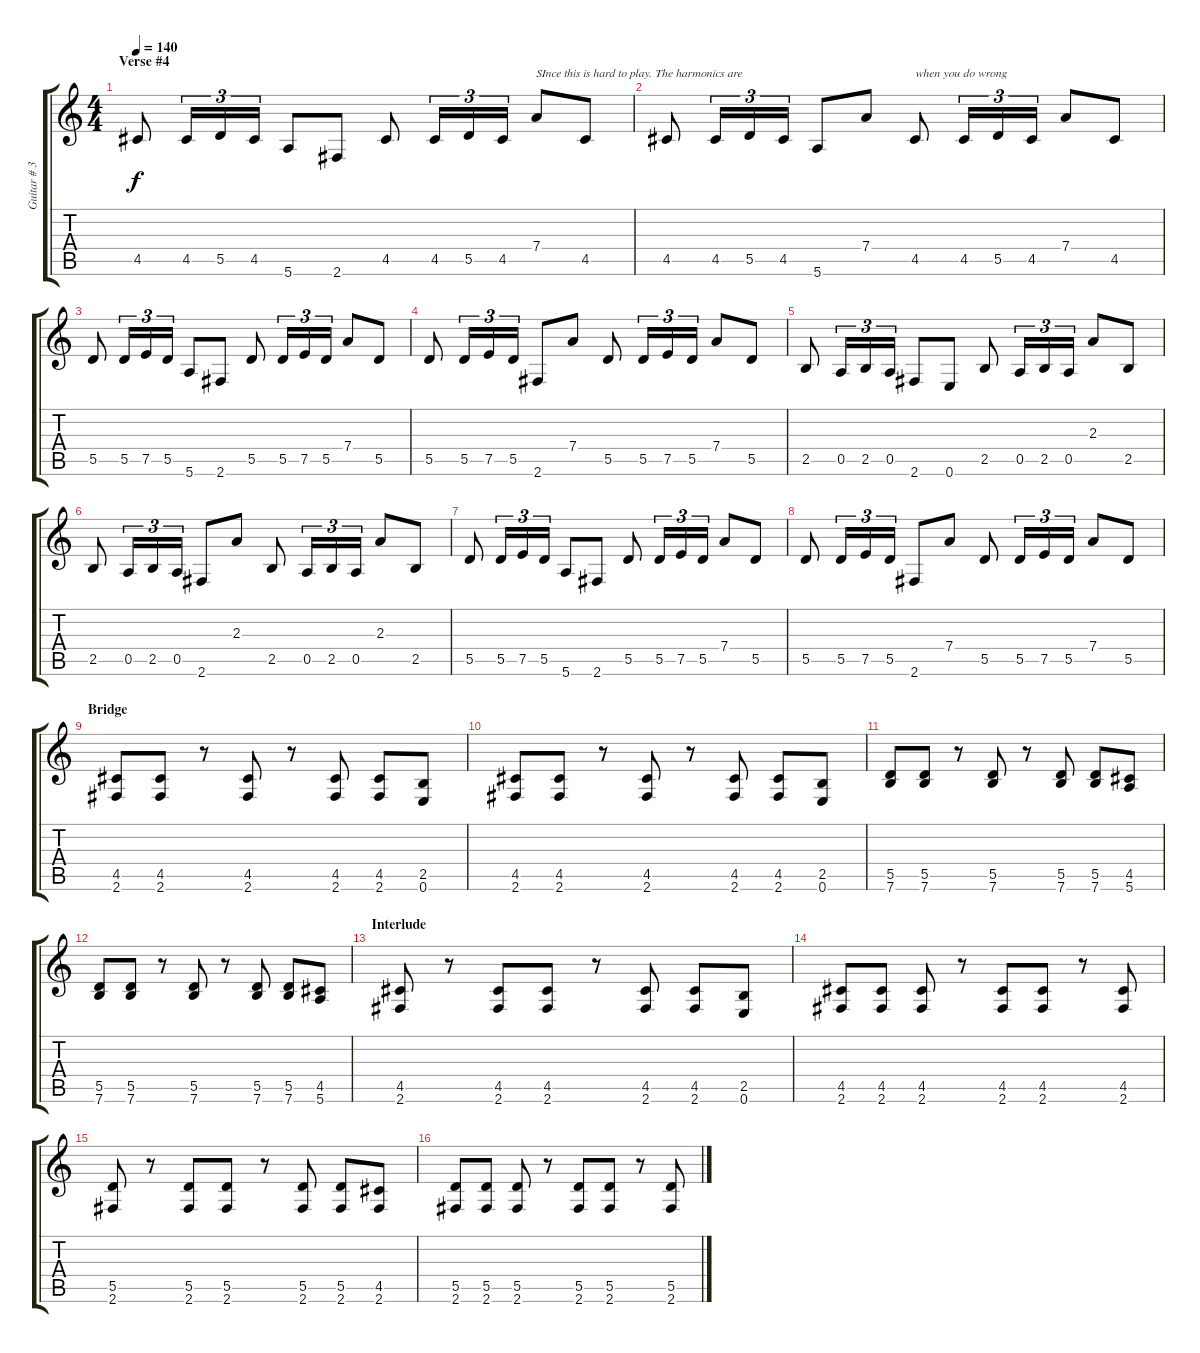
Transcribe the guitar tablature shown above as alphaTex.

\track ("Guitar # 3 - Distorted Guitar" "Guitar # 3") {instrument distortionguitar}
\staff {score tabs}
\tuning (E4 B3 G3 D3 A2 E2) {hide}
\ts (4 4)
\section ("" "Verse #4")
\tempo 140
\clef g2
\ks c
4.5.8{dy f} 4.5.16{tu (3 2)} 5.5.16{tu (3 2)} 4.5.16{tu (3 2)} 5.6.8 2.6.8 4.5.8 4.5.16{tu (3 2)} 5.5.16{tu (3 2)} 4.5.16{tu (3 2)} 7.4.8{txt "SInce this is hard to play. The harmonics are " instrument guitarharmonics} 4.5.8{instrument distortionguitar} |
4.5.8 4.5.16{tu (3 2)} 5.5.16{tu (3 2)} 4.5.16{tu (3 2)} 5.6.8 7.4.8{instrument guitarharmonics} 4.5.8{txt "when you do wrong" instrument distortionguitar} 4.5.16{tu (3 2)} 5.5.16{tu (3 2)} 4.5.16{tu (3 2)} 7.4.8 4.5.8 |
5.5.8 5.5.16{tu (3 2)} 7.5.16{tu (3 2)} 5.5.16{tu (3 2)} 5.6.8 2.6.8 5.5.8 5.5.16{tu (3 2)} 7.5.16{tu (3 2)} 5.5.16{tu (3 2)} 7.4.8{instrument guitarharmonics} 5.5.8{instrument distortionguitar} |
5.5.8 5.5.16{tu (3 2)} 7.5.16{tu (3 2)} 5.5.16{tu (3 2)} 2.6.8 7.4.8{instrument guitarharmonics} 5.5.8{instrument distortionguitar} 5.5.16{tu (3 2)} 7.5.16{tu (3 2)} 5.5.16{tu (3 2)} 7.4.8 5.5.8 |
2.5.8 0.5.16{tu (3 2)} 2.5.16{tu (3 2)} 0.5.16{tu (3 2)} 2.6.8 0.6.8 2.5.8 0.5.16{tu (3 2)} 2.5.16{tu (3 2)} 0.5.16{tu (3 2)} 2.3.8{instrument guitarharmonics} 2.5.8{instrument distortionguitar} |
2.5.8 0.5.16{tu (3 2)} 2.5.16{tu (3 2)} 0.5.16{tu (3 2)} 2.6.8 2.3.8{instrument guitarharmonics} 2.5.8{instrument distortionguitar} 0.5.16{tu (3 2)} 2.5.16{tu (3 2)} 0.5.16{tu (3 2)} 2.3.8 2.5.8 |
5.5.8 5.5.16{tu (3 2)} 7.5.16{tu (3 2)} 5.5.16{tu (3 2)} 5.6.8 2.6.8 5.5.8 5.5.16{tu (3 2)} 7.5.16{tu (3 2)} 5.5.16{tu (3 2)} 7.4.8{instrument guitarharmonics} 5.5.8{instrument distortionguitar} |
5.5.8 5.5.16{tu (3 2)} 7.5.16{tu (3 2)} 5.5.16{tu (3 2)} 2.6.8 7.4.8{instrument guitarharmonics} 5.5.8{instrument distortionguitar} 5.5.16{tu (3 2)} 7.5.16{tu (3 2)} 5.5.16{tu (3 2)} 7.4.8 5.5.8 |
\section ("" "Bridge")
(4.5 2.6).8 (4.5 2.6).8 r.8 (4.5 2.6).8 r.8 (4.5 2.6).8 (4.5 2.6).8 (2.5 0.6).8 |
(4.5 2.6).8 (4.5 2.6).8 r.8 (4.5 2.6).8 r.8 (4.5 2.6).8 (4.5 2.6).8 (2.5 0.6).8 |
(5.5 7.6).8 (5.5 7.6).8 r.8 (5.5 7.6).8 r.8 (5.5 7.6).8 (5.5 7.6).8 (4.5 5.6).8 |
(5.5 7.6).8 (5.5 7.6).8 r.8 (5.5 7.6).8 r.8 (5.5 7.6).8 (5.5 7.6).8 (4.5 5.6).8 |
\section ("" "Interlude")
(4.5 2.6).8{volume 12 balance 8} r.8 (4.5 2.6).8 (4.5 2.6).8 r.8 (4.5 2.6).8 (4.5 2.6).8 (2.5 0.6).8 |
(4.5 2.6).8 (4.5 2.6).8 (4.5 2.6).8 r.8 (4.5 2.6).8 (4.5 2.6).8 r.8 (4.5 2.6).8 |
(5.5 2.6).8 r.8 (5.5 2.6).8 (5.5 2.6).8 r.8 (5.5 2.6).8 (5.5 2.6).8 (4.5 2.6).8 |
(5.5 2.6).8 (5.5 2.6).8 (5.5 2.6).8 r.8 (5.5 2.6).8 (5.5 2.6).8 r.8 (5.5 2.6).8
